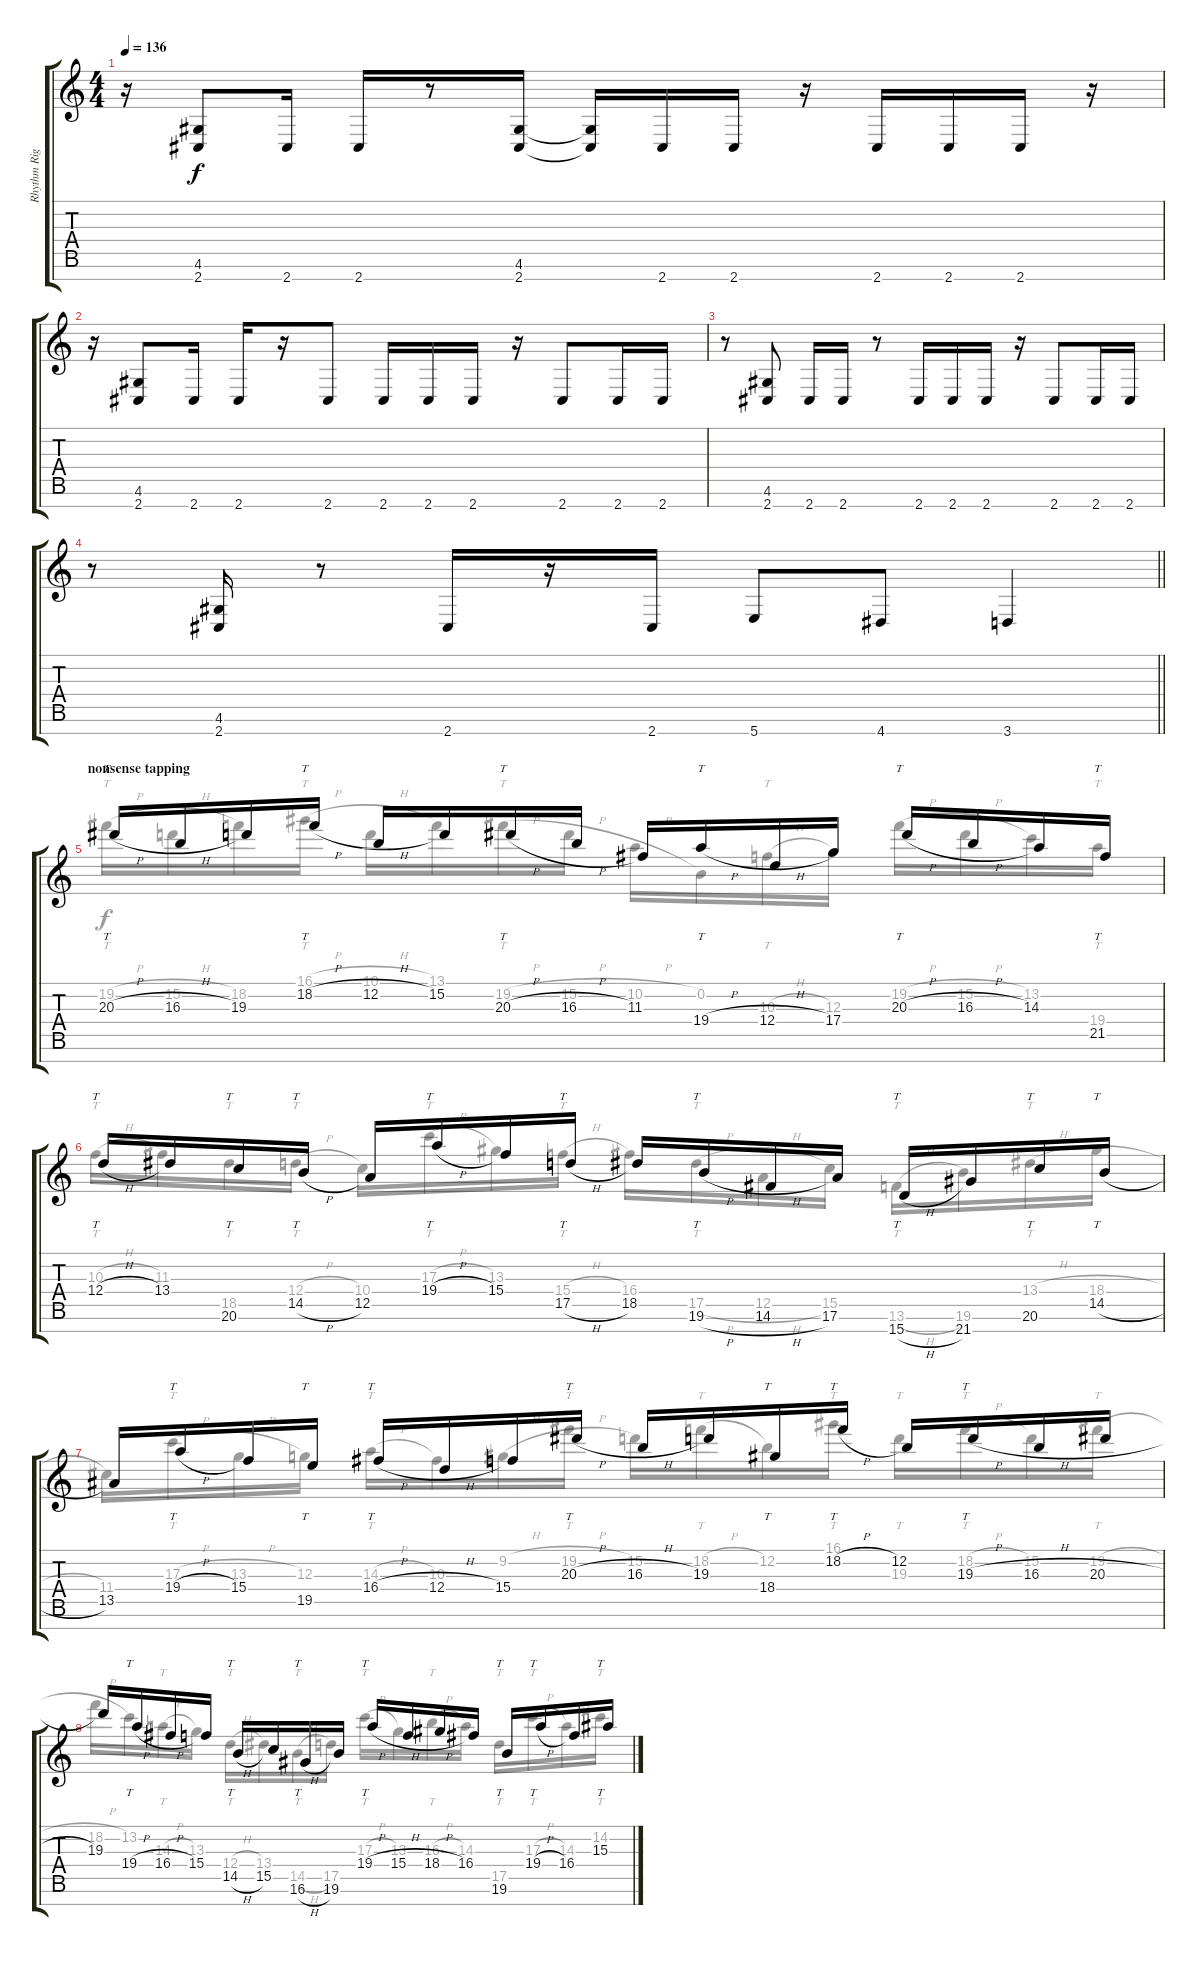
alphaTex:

\track ("Rhythm Right" "Rhythm Rig") {instrument distortionguitar}
\staff {score tabs}
\tuning (E4 B3 G3 D3 A2 E2 B1) {hide}
\voice
\ts (4 4)
\tempo 136
\clef g2
\ks c
r.16{dy f} (4.6 2.7).8 2.7.16 2.7.16 r.8 (4.6 2.7).16 (4.6{t} 2.7{t}).16 2.7.16 2.7.16 r.16 2.7.16 2.7.16 2.7.16 r.16 |
r.16 (4.6 2.7).8 2.7.16 2.7.16 r.16 2.7.8 2.7.16 2.7.16 2.7.16 r.16 2.7.8 2.7.16 2.7.16 |
r.8 (4.6 2.7).8 2.7.16 2.7.16 r.8 2.7.16 2.7.16 2.7.16 r.16 2.7.8 2.7.16 2.7.16 |
\barLineRight lightlight
r.8 (4.6 2.7).16 r.8 2.7.16 r.16 2.7.16 5.7.8 4.7.8 3.7.4 |
\section ("" "nonsense tapping")
20.3{h}.16{tt} 16.3{h}.16 19.3.16 18.2{h}.16{tt} 12.2{h}.16 15.2.16 20.3{h}.16{tt} 16.3{h}.16 11.3.16 19.4{h}.16{tt} 12.4{h}.16 17.4.16 20.3{h}.16{tt} 16.3{h}.16 14.3.16 21.5.16{tt} |
12.4{h}.16{tt} 13.4.16 20.6.16{tt} 14.5{h}.16{tt} 12.5.16 19.4{h}.16{tt} 15.4.16 17.5{h}.16{tt} 18.5.16 19.6{h}.16{tt} 14.6{h}.16 17.6.16 15.7{h}.16{tt} 21.7.16 20.6.16{tt} 14.5{h}.16{tt} |
13.5.16 19.4{h}.16{tt} 15.4.16 19.5.16{tt} 16.4{h}.16{tt} 12.4{h}.16 15.4.16 20.3{h}.16{tt} 16.3{h}.16 19.3.16 18.4.16{tt} 18.2{h}.16{tt} 12.2.16 19.3{h}.16{tt} 16.3{h}.16 20.3{h}.16 |
19.3.16 19.4{h}.16{tt} 16.4{h}.16 15.4.16 14.5{h}.16{tt} 15.5.16 16.6{h}.16{tt} 19.6.16 19.4{h}.16{tt} 15.4{h}.16 18.4{h}.16 16.4.16 19.6.16{tt} 19.4{h}.16{tt} 16.4.16 15.3{sl}.16{tt}
\voice
\clef g2
\ottava regular
\simile none
\ks c
|
|
|
\barLineRight lightlight
|
19.2{h}.16{tt} 15.2{h}.16 18.2.16 16.1{h}.16{tt} 10.1{h}.16 13.1.16 19.2{h}.16{tt} 15.2{h}.16 10.2{h}.16 0.2.16 10.3{h}.16{tt} 12.3.16 19.2{h}.16 15.2{h}.16 13.2.16 19.4.16{tt} |
10.3{h}.16{tt} 11.3.16 18.5.16{tt} 12.4{h}.16{tt} 10.4.16 17.3{h}.16{tt} 13.3.16 15.4{h}.16{tt} 16.4.16 17.5{h}.16{tt} 12.5{h}.16 15.5.16 13.6{h}.16{tt} 19.6.16 13.4{h}.16{tt} 18.4{h}.16 |
11.4.16 17.3{h}.16{tt} 13.3{h}.16 12.3.16 14.3{h}.16{tt} 10.3.16 9.2{h}.16 19.2{h}.16{tt} 15.2.16 18.2{h}.16{tt} 12.2.16 16.1.16{tt} 19.3.16{tt} 18.2{h}.16{tt} 15.2.16 19.2{h}.16{tt} |
18.2{h}.16 13.2.16 14.3{h}.16{tt} 13.3.16 12.4{h}.16{tt} 13.4.16 14.5{h}.16{tt} 17.5.16 17.3{h}.16{tt} 13.3.16 16.3{h}.16{tt} 14.3.16 17.5.16{tt} 17.3{h}.16{tt} 14.3.16 14.2{sl}.16{tt}
